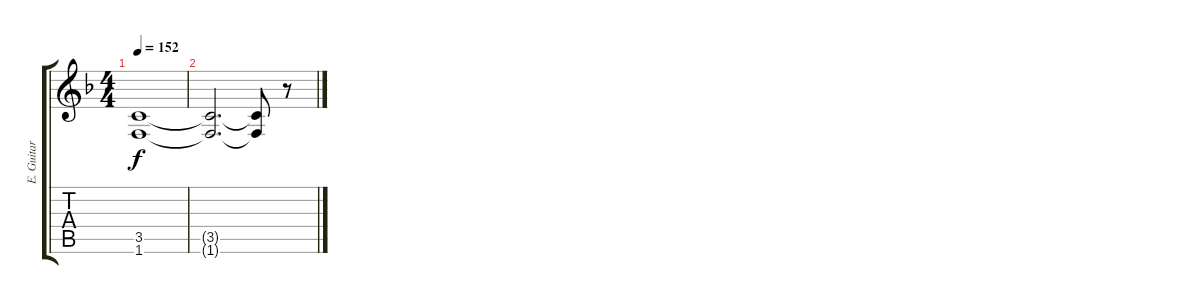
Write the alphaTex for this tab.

\track ("E. Guitar III" "E. Guitar ") {instrument overdrivenguitar}
\staff {score tabs}
\tuning (E4 B3 G3 D3 A2 E2) {hide}
\ts (4 4)
\tempo 152
\clef g2
\ks f
(3.5{t} 1.6{t}).1{dy f} |
(3.5{t} 1.6{t}).2{d} (3.5{t} 1.6{t}).8 r.8
